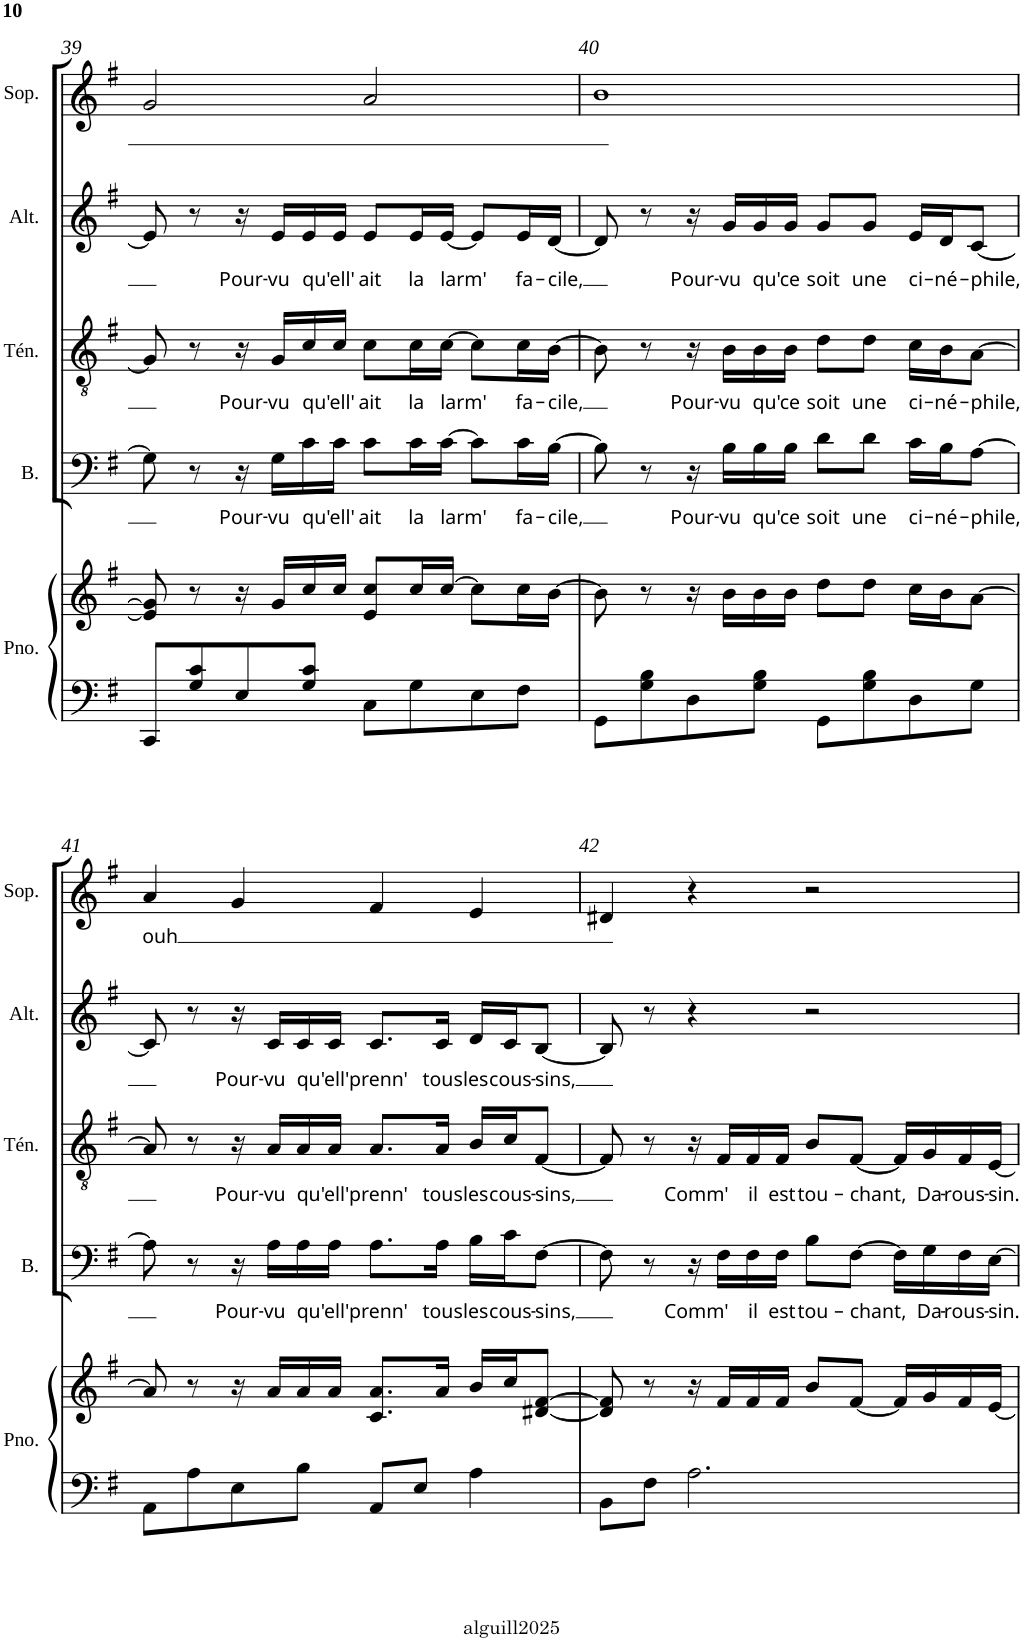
**kern	**kern	**kern	**text	**kern	**text	**kern	**text	**kern	**text
*part5	*part5	*part4	*part4	*part3	*part3	*part2	*part2	*part1	*part1
*staff6	*staff5	*staff4	*staff4	*staff3	*staff3	*staff2	*staff2	*staff1	*staff1
*I"Piano	*	*I"Basse	*	*I"Ténor	*	*I"Alto	*	*I"Soprano	*
*I'Pno.	*	*I'B.	*	*I'Tén.	*	*I'Alt.	*	*I'Sop.	*
!!LO:PB:g=z
*clefF4	*clefG2	*clefF4	*	*clefGv2	*	*clefG2	*	*clefG2	*
*k[f#]	*k[f#]	*k[f#]	*	*k[f#]	*	*k[f#]	*	*k[f#]	*
*e:	*e:	*e:	*	*e:	*	*e:	*	*e:	*
*M4/4	*M4/4	*M4/4	*	*M4/4	*	*M4/4	*	*M4/4	*
=39	=39	=39	=39	=39	=39	=39	=39	=39	=39
8CC/L	8e/] 8g/]	8G\]	.	8G/]	.	8e/]	.	2g/	.
8G/ 8c/	8r	8r	.	8r	.	8r	.	.	.
!	!	!	!LO:LY:b	!	!LO:LY:b	!	!LO:LY:b	!	!
8E/	16r	16r	Pour-	16r	Pour-	16r	Pour-	.	.
!	!	!	!LO:LY:b	!	!LO:LY:b	!	!LO:LY:b	!	!
.	16g/LL	16G\LL	-vu	16G/LL	-vu	16e/LL	-vu	.	.
!	!	!	!LO:LY:b	!	!LO:LY:b	!	!LO:LY:b	!	!
8G/ 8c/J	16cc/	16c\	qu'ell'	16c/	qu'ell'	16e/	qu'ell'	.	.
.	16cc/JJ	16c\JJ	.	16c/JJ	.	16e/JJ	.	.	.
!	!	!	!LO:LY:b	!	!LO:LY:b	!	!LO:LY:b	!	!
8C\L	8e/ 8cc/L	8c\L	ait	8c\L	ait	8e/L	ait	2a/	.
!	!	!	!LO:LY:b	!	!LO:LY:b	!	!LO:LY:b	!	!
8G\	16cc/L	16c\L	la	16c\L	la	16e/L	la	.	.
!	!	!	!LO:LY:b	!	!LO:LY:b	!	!LO:LY:b	!	!
.	[16cc/JJ	[16c\JJ	larm'	[16c\JJ	larm'	[16e/JJ	larm'	.	.
8E\	8cc\L]	8c\L]	.	8c\L]	.	8e/L]	.	.	.
!	!	!	!LO:LY:b	!	!LO:LY:b	!	!LO:LY:b	!	!
8F#\J	16cc\L	16c\L	fa-	16c\L	fa-	16e/L	fa-	.	.
!	!	!	!LO:LY:b	!	!LO:LY:b	!	!LO:LY:b	!	!
.	[16b\JJ	[16B\JJ	-cile,	[16B\JJ	-cile,	[16d/JJ	-cile,	.	.
=40	=40	=40	=40	=40	=40	=40	=40	=40	=40
8GG\L	8b\]	8B\]	.	8B\]	.	8d/]	.	1b	.
8G\ 8B\	8r	8r	.	8r	.	8r	.	.	.
!	!	!	!LO:LY:b	!	!LO:LY:b	!	!LO:LY:b	!	!
8D\	16r	16r	Pour-	16r	Pour-	16r	Pour-	.	.
!	!	!	!LO:LY:b	!	!LO:LY:b	!	!LO:LY:b	!	!
.	16b\LL	16B\LL	-vu	16B\LL	-vu	16g/LL	-vu	.	.
!	!	!	!LO:LY:b	!	!LO:LY:b	!	!LO:LY:b	!	!
8G\ 8B\J	16b\	16B\	qu'ce	16B\	qu'ce	16g/	qu'ce	.	.
.	16b\JJ	16B\JJ	.	16B\JJ	.	16g/JJ	.	.	.
!	!	!	!LO:LY:b	!	!LO:LY:b	!	!LO:LY:b	!	!
8GG\L	8dd\L	8d\L	soit	8d\L	soit	8g/L	soit	.	.
!	!	!	!LO:LY:b	!	!LO:LY:b	!	!LO:LY:b	!	!
8G\ 8B\	8dd\J	8d\J	une	8d\J	une	8g/J	une	.	.
!	!	!	!LO:LY:b	!	!LO:LY:b	!	!LO:LY:b	!	!
8D\	16cc\LL	16c\LL	ci-	16c\LL	ci-	16e/LL	ci-	.	.
!	!	!	!LO:LY:b	!	!LO:LY:b	!	!LO:LY:b	!	!
.	16b\J	16B\J	-né-	16B\J	-né-	16d/J	-né-	.	.
!	!	!	!LO:LY:b	!	!LO:LY:b	!	!LO:LY:b	!	!
8G\J	[8a\J	[8A\J	-phile,	[8A\J	-phile,	[8c/J	-phile,	.	.
!!LO:LB:g=z
=41	=41	=41	=41	=41	=41	=41	=41	=41	=41
!	!	!	!	!	!	!	!	!	!LO:LY:b
8AA\L	8a/]	8A\]	.	8A/]	.	8c/]	.	4a/	ouh
8A\	8r	8r	.	8r	.	8r	.	.	.
!	!	!	!LO:LY:b	!	!LO:LY:b	!	!LO:LY:b	!	!
8E\	16r	16r	Pour-	16r	Pour-	16r	Pour-	4g/	.
!	!	!	!LO:LY:b	!	!LO:LY:b	!	!LO:LY:b	!	!
.	16a/LL	16A\LL	-vu	16A/LL	-vu	16c/LL	-vu	.	.
!	!	!	!LO:LY:b	!	!LO:LY:b	!	!LO:LY:b	!	!
8B\J	16a/	16A\	qu'ell'	16A/	qu'ell'	16c/	qu'ell'	.	.
.	16a/JJ	16A\JJ	.	16A/JJ	.	16c/JJ	.	.	.
!	!	!	!LO:LY:b	!	!LO:LY:b	!	!LO:LY:b	!	!
8AA/L	8.c/ 8.a/L	8.A\L	prenn'	8.A/L	prenn'	8.c/L	prenn'	4f#/	.
8E/J	.	.	.	.	.	.	.	.	.
!	!	!	!LO:LY:b	!	!LO:LY:b	!	!LO:LY:b	!	!
.	16a/Jk	16A\Jk	tous	16A/Jk	tous	16c/Jk	tous	.	.
!	!	!	!LO:LY:b	!	!LO:LY:b	!	!LO:LY:b	!	!
4A\	16b/LL	16B\LL	les	16B/LL	les	16d/LL	les	4e/	.
!	!	!	!LO:LY:b	!	!LO:LY:b	!	!LO:LY:b	!	!
.	16cc/J	16c\J	cous-	16c/J	cous-	16c/J	cous-	.	.
!	!	!	!LO:LY:b	!	!LO:LY:b	!	!LO:LY:b	!	!
.	[8d#X/ [8f#/J	[8F#\J	-sins,	[8F#/J	-sins,	[8B/J	-sins,	.	.
=42	=42	=42	=42	=42	=42	=42	=42	=42	=42
8BB\L	8d#/] 8f#/]	8F#\]	.	8F#/]	.	8B/]	.	4d#X/	.
8F#\J	8r	8r	.	8r	.	8r	.	.	.
!	!	!	!LO:LY:b	!	!LO:LY:b	!	!	!	!
2.A\	16r	16r	Comm'	16r	Comm'	4r	.	4r	.
.	16f#/LL	16F#\LL	.	16F#/LL	.	.	.	.	.
!	!	!	!LO:LY:b	!	!LO:LY:b	!	!	!	!
.	16f#/	16F#\	il	16F#/	il	.	.	.	.
!	!	!	!LO:LY:b	!	!LO:LY:b	!	!	!	!
.	16f#/JJ	16F#\JJ	est	16F#/JJ	est	.	.	.	.
!	!	!	!LO:LY:b	!	!LO:LY:b	!	!	!	!
.	8b/L	8B\L	tou-	8B/L	tou-	2r	.	2r	.
!	!	!	!LO:LY:b	!	!LO:LY:b	!	!	!	!
.	[8f#/J	[8F#\J	-chant,	[8F#/J	-chant,	.	.	.	.
.	16f#/LL]	16F#\LL]	.	16F#/LL]	.	.	.	.	.
!	!	!	!LO:LY:b	!	!LO:LY:b	!	!	!	!
.	16g/	16G\	Da-	16G/	Da-	.	.	.	.
!	!	!	!LO:LY:b	!	!LO:LY:b	!	!	!	!
.	16f#/	16F#\	-rous-	16F#/	-rous-	.	.	.	.
!	!	!	!LO:LY:b	!	!LO:LY:b	!	!	!	!
.	[16e/JJ	[16E\JJ	-sin.	[16E/JJ	-sin.	.	.	.	.
=	=	=	=	=	=	=	=	=	=
*-	*-	*-	*-	*-	*-	*-	*-	*-	*-
